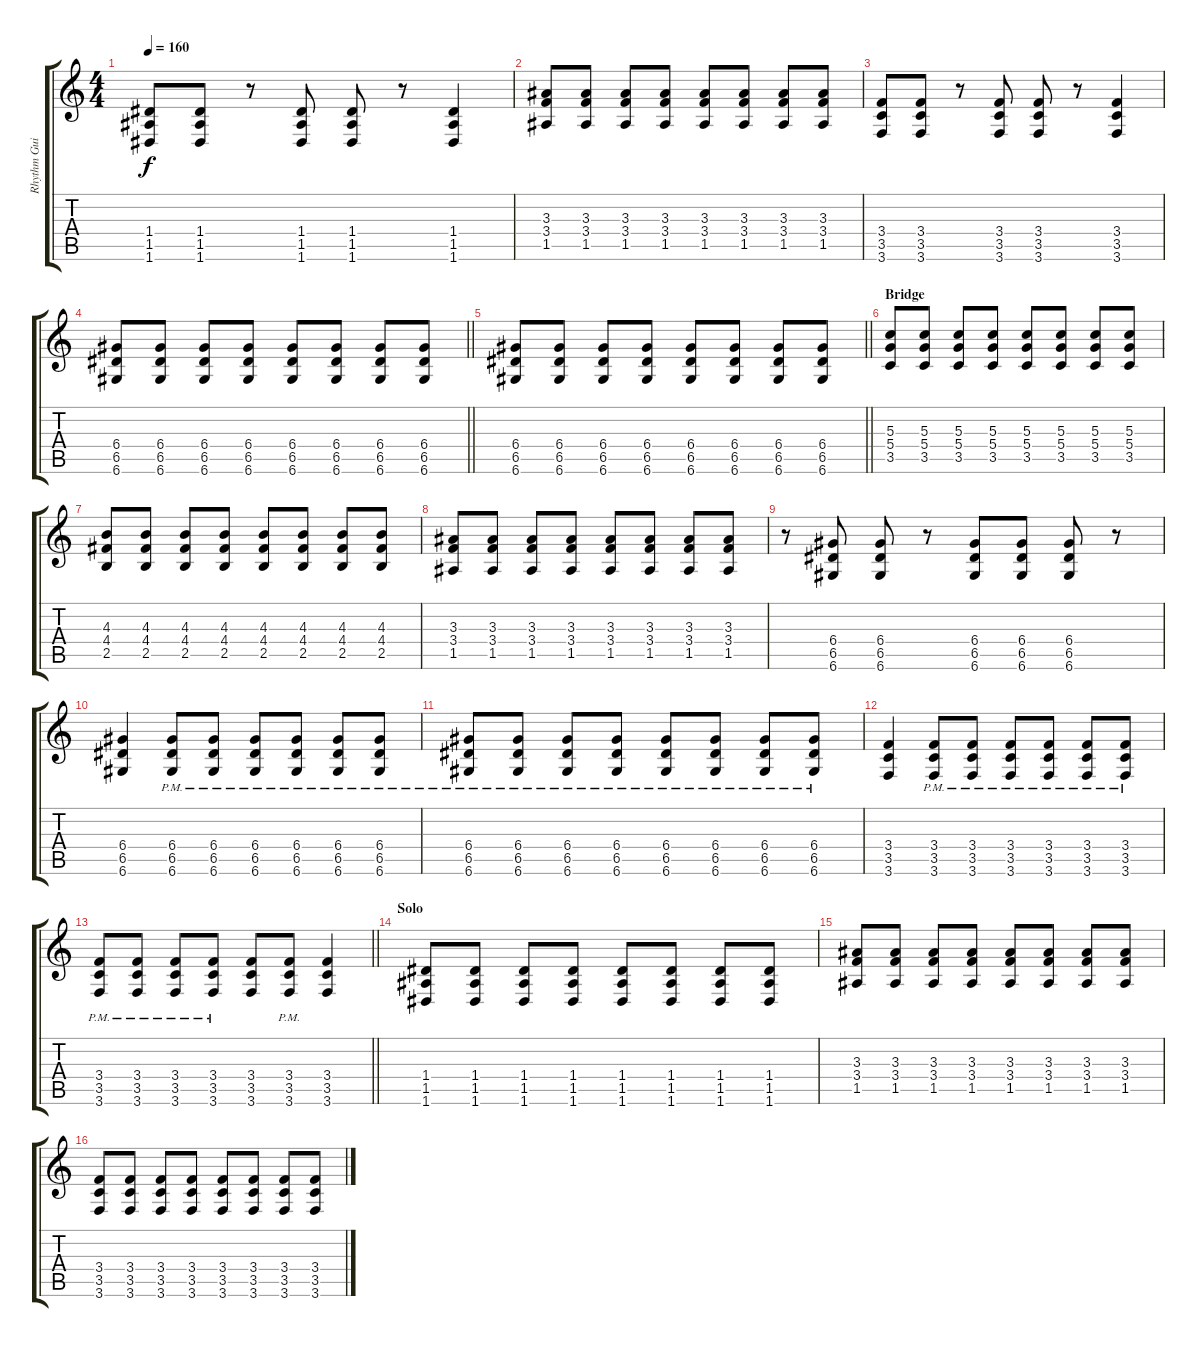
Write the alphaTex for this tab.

\track ("Rhythm Guitar" "Rhythm Gui") {instrument distortionguitar}
\staff {score tabs}
\tuning (E4 B3 G3 D3 A2 D2) {hide}
\ts (4 4)
\tempo 160
\clef g2
\ks c
(1.4 1.5 1.6).8{dy f} (1.4 1.5 1.6).8 r.8 (1.4 1.5 1.6).8 (1.4 1.5 1.6).8 r.8 (1.4 1.5 1.6).4 |
(3.3 3.4 1.5).8 (3.3 3.4 1.5).8 (3.3 3.4 1.5).8 (3.3 3.4 1.5).8 (3.3 3.4 1.5).8 (3.3 3.4 1.5).8 (3.3 3.4 1.5).8 (3.3 3.4 1.5).8 |
(3.4 3.5 3.6).8 (3.4 3.5 3.6).8 r.8 (3.4 3.5 3.6).8 (3.4 3.5 3.6).8 r.8 (3.4 3.5 3.6).4 |
\barLineRight lightlight
(6.4 6.5 6.6).8 (6.4 6.5 6.6).8 (6.4 6.5 6.6).8 (6.4 6.5 6.6).8 (6.4 6.5 6.6).8 (6.4 6.5 6.6).8 (6.4 6.5 6.6).8 (6.4 6.5 6.6).8 |
\barLineRight lightlight
(6.4 6.5 6.6).8 (6.4 6.5 6.6).8 (6.4 6.5 6.6).8 (6.4 6.5 6.6).8 (6.4 6.5 6.6).8 (6.4 6.5 6.6).8 (6.4 6.5 6.6).8 (6.4 6.5 6.6).8 |
\section ("" "Bridge")
(5.3 5.4 3.5).8 (5.3 5.4 3.5).8 (5.3 5.4 3.5).8 (5.3 5.4 3.5).8 (5.3 5.4 3.5).8 (5.3 5.4 3.5).8 (5.3 5.4 3.5).8 (5.3 5.4 3.5).8 |
(4.3 4.4 2.5).8 (4.3 4.4 2.5).8 (4.3 4.4 2.5).8 (4.3 4.4 2.5).8 (4.3 4.4 2.5).8 (4.3 4.4 2.5).8 (4.3 4.4 2.5).8 (4.3 4.4 2.5).8 |
(3.3 3.4 1.5).8 (3.3 3.4 1.5).8 (3.3 3.4 1.5).8 (3.3 3.4 1.5).8 (3.3 3.4 1.5).8 (3.3 3.4 1.5).8 (3.3 3.4 1.5).8 (3.3 3.4 1.5).8 |
r.8 (6.4 6.5 6.6).8 (6.4 6.5 6.6).8 r.8 (6.4 6.5 6.6).8 (6.4 6.5 6.6).8 (6.4 6.5 6.6).8 r.8 |
(6.4 6.5 6.6).4 (6.4{pm} 6.5{pm} 6.6{pm}).8 (6.4{pm} 6.5{pm} 6.6{pm}).8 (6.4{pm} 6.5{pm} 6.6{pm}).8 (6.4{pm} 6.5{pm} 6.6{pm}).8 (6.4{pm} 6.5{pm} 6.6{pm}).8 (6.4{pm} 6.5{pm} 6.6{pm}).8 |
(6.4{pm} 6.5{pm} 6.6).8 (6.4{pm} 6.5{pm} 6.6).8 (6.4{pm} 6.5{pm} 6.6).8 (6.4{pm} 6.5{pm} 6.6).8 (6.4{pm} 6.5{pm} 6.6).8 (6.4{pm} 6.5{pm} 6.6).8 (6.4{pm} 6.5{pm} 6.6).8 (6.4{pm} 6.5{pm} 6.6).8 |
(3.4 3.5 3.6).4 (3.4{pm} 3.5{pm} 3.6{pm}).8 (3.4{pm} 3.5{pm} 3.6{pm}).8 (3.4{pm} 3.5{pm} 3.6{pm}).8 (3.4{pm} 3.5{pm} 3.6{pm}).8 (3.4{pm} 3.5{pm} 3.6{pm}).8 (3.4{pm} 3.5{pm} 3.6{pm}).8 |
\barLineRight lightlight
(3.4{pm} 3.5{pm} 3.6{pm}).8 (3.4{pm} 3.5{pm} 3.6{pm}).8 (3.4{pm} 3.5{pm} 3.6{pm}).8 (3.4{pm} 3.5{pm} 3.6{pm}).8 (3.4 3.5 3.6).8 (3.4{pm} 3.5{pm} 3.6{pm}).8 (3.4 3.5 3.6).4 |
\section ("" "Solo")
(1.4 1.5 1.6).8 (1.4 1.5 1.6).8 (1.4 1.5 1.6).8 (1.4 1.5 1.6).8 (1.4 1.5 1.6).8 (1.4 1.5 1.6).8 (1.4 1.5 1.6).8 (1.4 1.5 1.6).8 |
(3.3 3.4 1.5).8 (3.3 3.4 1.5).8 (3.3 3.4 1.5).8 (3.3 3.4 1.5).8 (3.3 3.4 1.5).8 (3.3 3.4 1.5).8 (3.3 3.4 1.5).8 (3.3 3.4 1.5).8 |
(3.4 3.5 3.6).8 (3.4 3.5 3.6).8 (3.4 3.5 3.6).8 (3.4 3.5 3.6).8 (3.4 3.5 3.6).8 (3.4 3.5 3.6).8 (3.4 3.5 3.6).8 (3.4 3.5 3.6).8
